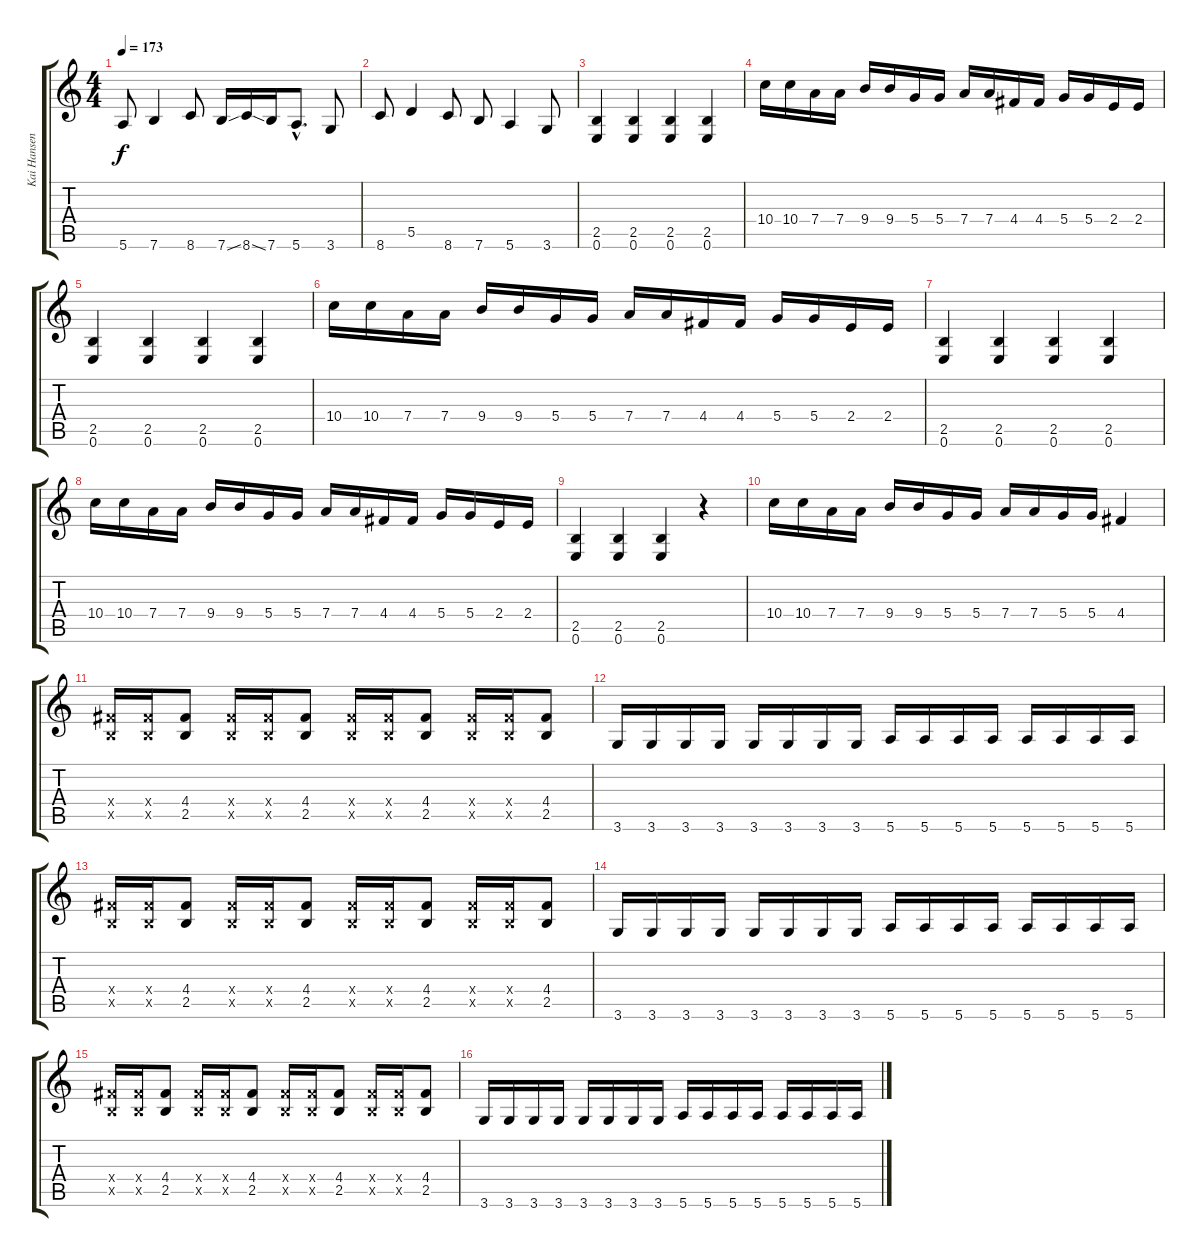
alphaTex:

\track ("Kai Hansen" "Kai Hansen") {instrument overdrivenguitar}
\staff {score tabs}
\tuning (E4 B3 G3 D3 A2 E2) {hide}
\ts (4 4)
\tempo 173
\clef g2
\ks c
5.6.8{dy f} 7.6.4 8.6.8 7.6{ss}.16 8.6{ss}.16 7.6.16 5.6{hac}.8{d} 3.6.8 |
8.6.8 5.5.4 8.6.8 7.6.8 5.6.4 3.6.8 |
(2.5 0.6).4 (2.5 0.6).4 (2.5 0.6).4 (2.5 0.6).4 |
10.4.16 10.4.16 7.4.16 7.4.16 9.4.16 9.4.16 5.4.16 5.4.16 7.4.16 7.4.16 4.4.16 4.4.16 5.4.16 5.4.16 2.4.16 2.4.16 |
(2.5 0.6).4 (2.5 0.6).4 (2.5 0.6).4 (2.5 0.6).4 |
10.4.16 10.4.16 7.4.16 7.4.16 9.4.16 9.4.16 5.4.16 5.4.16 7.4.16 7.4.16 4.4.16 4.4.16 5.4.16 5.4.16 2.4.16 2.4.16 |
(2.5 0.6).4 (2.5 0.6).4 (2.5 0.6).4 (2.5 0.6).4 |
10.4.16 10.4.16 7.4.16 7.4.16 9.4.16 9.4.16 5.4.16 5.4.16 7.4.16 7.4.16 4.4.16 4.4.16 5.4.16 5.4.16 2.4.16 2.4.16 |
(2.5 0.6).4 (2.5 0.6).4 (2.5 0.6).4 r.4 |
10.4.16 10.4.16 7.4.16 7.4.16 9.4.16 9.4.16 5.4.16 5.4.16 7.4.16 7.4.16 5.4.16 5.4.16 4.4.4 |
(4.4{x} 2.5{x}).16 (4.4{x} 2.5{x}).16 (4.4 2.5).8 (4.4{x} 2.5{x}).16 (4.4{x} 2.5{x}).16 (4.4 2.5).8 (4.4{x} 2.5{x}).16 (4.4{x} 2.5{x}).16 (4.4 2.5).8 (4.4{x} 2.5{x}).16 (4.4{x} 2.5{x}).16 (4.4 2.5).8 |
3.6.16 3.6.16 3.6.16 3.6.16 3.6.16 3.6.16 3.6.16 3.6.16 5.6.16 5.6.16 5.6.16 5.6.16 5.6.16 5.6.16 5.6.16 5.6.16 |
(4.4{x} 2.5{x}).16 (4.4{x} 2.5{x}).16 (4.4 2.5).8 (4.4{x} 2.5{x}).16 (4.4{x} 2.5{x}).16 (4.4 2.5).8 (4.4{x} 2.5{x}).16 (4.4{x} 2.5{x}).16 (4.4 2.5).8 (4.4{x} 2.5{x}).16 (4.4{x} 2.5{x}).16 (4.4 2.5).8 |
3.6.16 3.6.16 3.6.16 3.6.16 3.6.16 3.6.16 3.6.16 3.6.16 5.6.16 5.6.16 5.6.16 5.6.16 5.6.16 5.6.16 5.6.16 5.6.16 |
(4.4{x} 2.5{x}).16 (4.4{x} 2.5{x}).16 (4.4 2.5).8 (4.4{x} 2.5{x}).16 (4.4{x} 2.5{x}).16 (4.4 2.5).8 (4.4{x} 2.5{x}).16 (4.4{x} 2.5{x}).16 (4.4 2.5).8 (4.4{x} 2.5{x}).16 (4.4{x} 2.5{x}).16 (4.4 2.5).8 |
3.6.16 3.6.16 3.6.16 3.6.16 3.6.16 3.6.16 3.6.16 3.6.16 5.6.16 5.6.16 5.6.16 5.6.16 5.6.16 5.6.16 5.6.16 5.6.16
